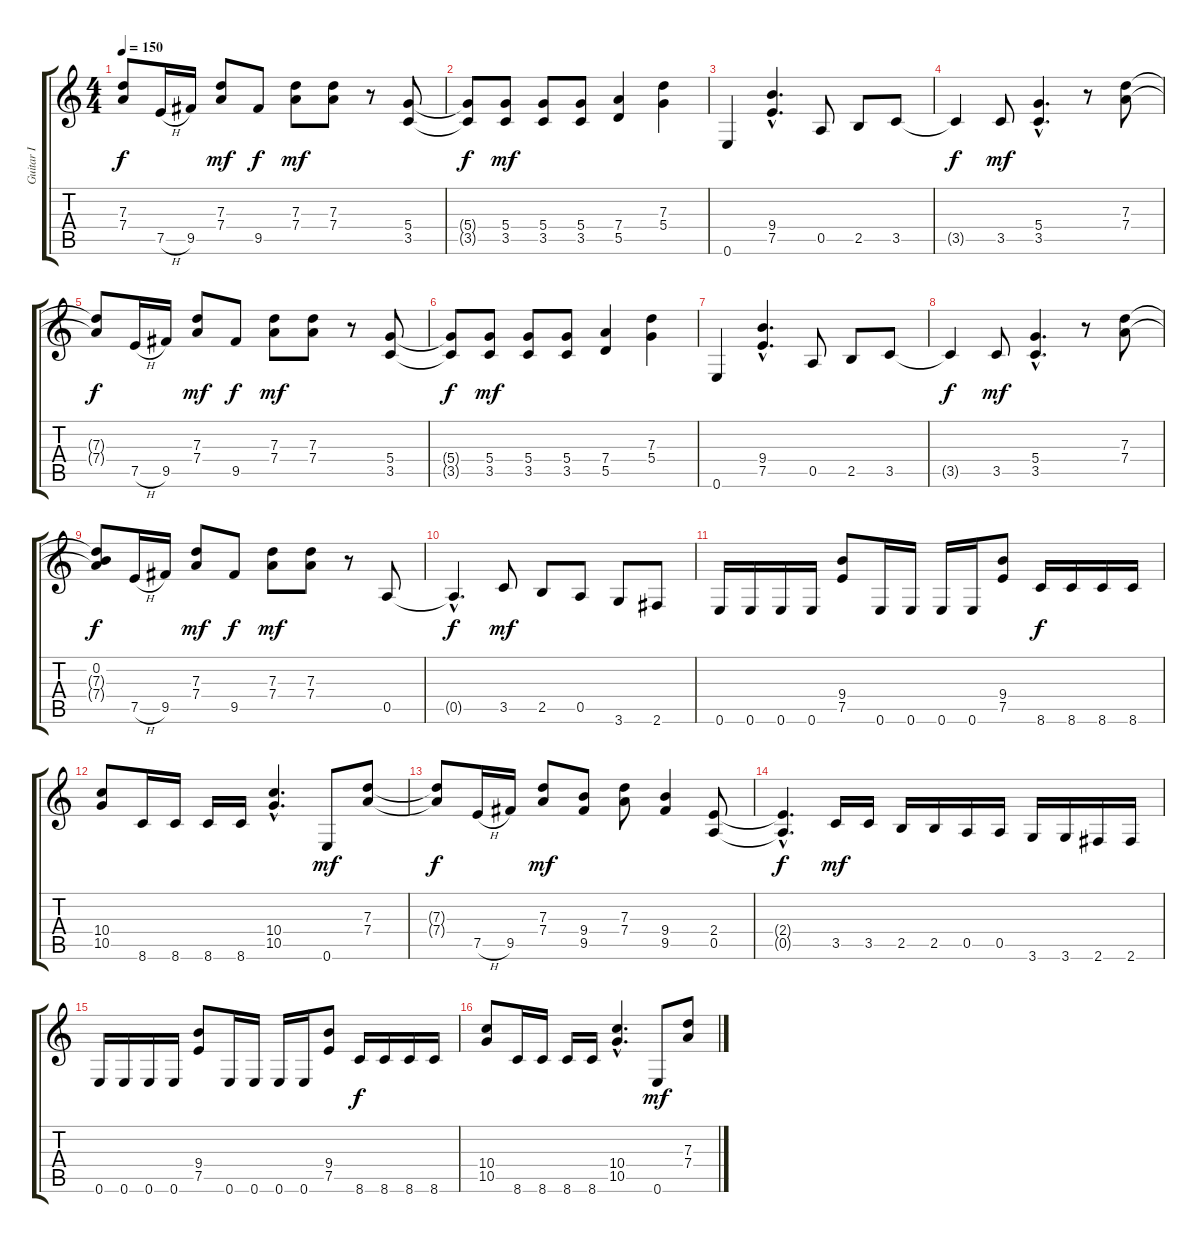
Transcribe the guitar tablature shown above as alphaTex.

\track ("Guitar I" "Guitar I") {instrument distortionguitar}
\staff {score tabs}
\tuning (E4 B3 G3 D3 A2 E2) {hide}
\ts (4 4)
\tempo 150
\clef g2
\ks c
(7.3{t} 7.4{t}).8{dy f} 7.5{h}.16 9.5.16 (7.3 7.4).8{dy mf} 9.5.8{dy f} (7.3 7.4).8{dy mf} (7.3 7.4).8 r.8 (5.4 3.5).8 |
(5.4{t} 3.5{t}).8{dy f} (5.4 3.5).8{dy mf} (5.4 3.5).8 (5.4 3.5).8 (7.4 5.5).4 (7.3 5.4).4 |
0.6.4 (9.4{hac} 7.5{hac}).4{d} 0.5.8 2.5.8 3.5.8 |
3.5{t}.4{dy f} 3.5.8{dy mf} (5.4{hac} 3.5{hac}).4{d} r.8 (7.3 7.4).8 |
(7.3{t} 7.4{t}).8{dy f} 7.5{h}.16 9.5.16 (7.3 7.4).8{dy mf} 9.5.8{dy f} (7.3 7.4).8{dy mf} (7.3 7.4).8 r.8 (5.4 3.5).8 |
(5.4{t} 3.5{t}).8{dy f} (5.4 3.5).8{dy mf} (5.4 3.5).8 (5.4 3.5).8 (7.4 5.5).4 (7.3 5.4).4 |
0.6.4 (9.4{hac} 7.5{hac}).4{d} 0.5.8 2.5.8 3.5.8 |
3.5{t}.4{dy f} 3.5.8{dy mf} (5.4{hac} 3.5{hac}).4{d} r.8 (7.3 7.4).8 |
(0.2 7.3{t} 7.4{t}).8{dy f} 7.5{h}.16 9.5.16 (7.3 7.4).8{dy mf} 9.5.8{dy f} (7.3 7.4).8{dy mf} (7.3 7.4).8 r.8 0.5.8 |
0.5{hac t}.4{d dy f} 3.5.8{dy mf} 2.5.8 0.5.8 3.6.8 2.6.8 |
0.6.16 0.6.16 0.6.16 0.6.16 (9.4 7.5).8 0.6.16 0.6.16 0.6.16 0.6.16 (9.4 7.5).8 8.6.16{dy f} 8.6.16 8.6.16 8.6.16 |
(10.4 10.5).8 8.6.16 8.6.16 8.6.16 8.6.16 (10.4{hac} 10.5{hac}).4{d} 0.6.8{dy mf} (7.3 7.4).8 |
(7.3{t} 7.4{t}).8{dy f} 7.5{h}.16 9.5.16 (7.3 7.4).8{dy mf} (9.4 9.5).8 (7.3 7.4).8 (9.4 9.5).4 (2.4 0.5).8 |
(2.4{hac t} 0.5{hac t}).4{d dy f} 3.5.16{dy mf} 3.5.16 2.5.16 2.5.16 0.5.16 0.5.16 3.6.16 3.6.16 2.6.16 2.6.16 |
0.6.16 0.6.16 0.6.16 0.6.16 (9.4 7.5).8 0.6.16 0.6.16 0.6.16 0.6.16 (9.4 7.5).8 8.6.16{dy f} 8.6.16 8.6.16 8.6.16 |
(10.4 10.5).8 8.6.16 8.6.16 8.6.16 8.6.16 (10.4{hac} 10.5{hac}).4{d} 0.6.8{dy mf} (7.3 7.4).8
